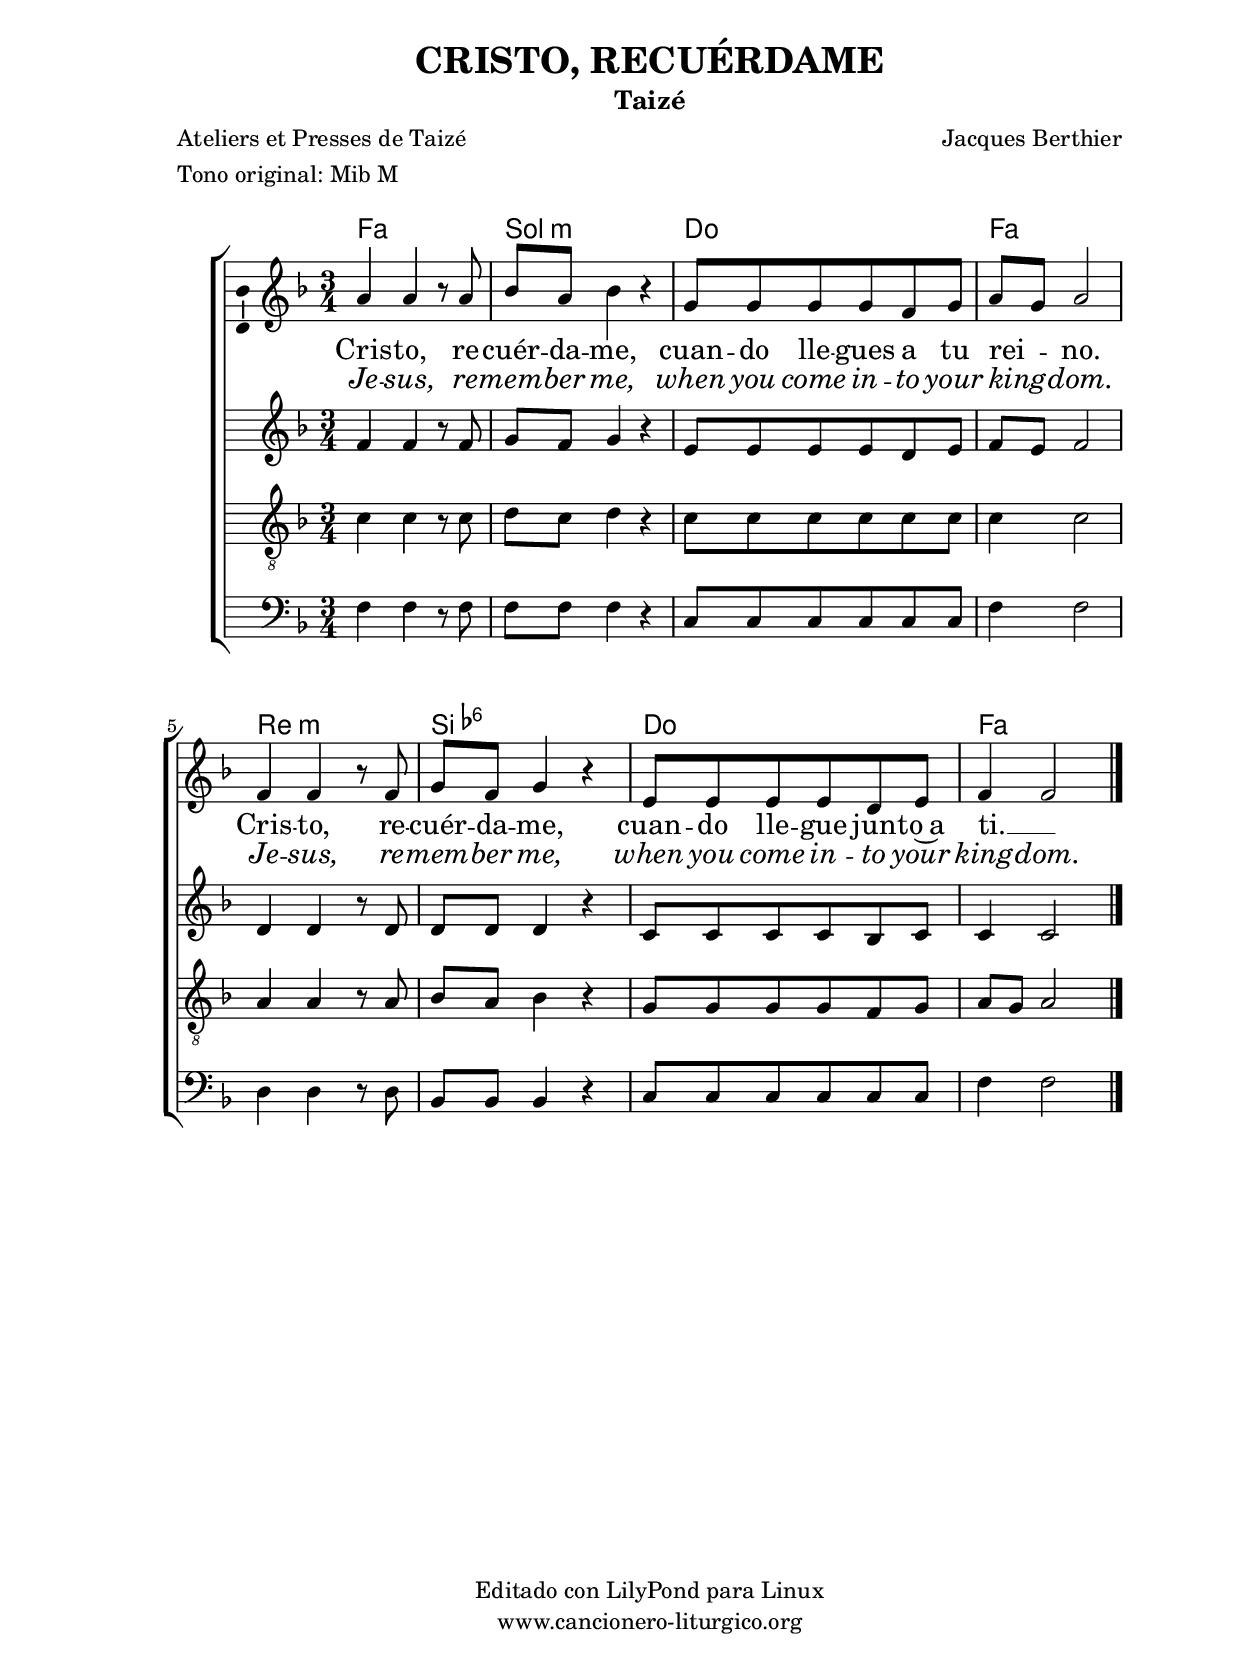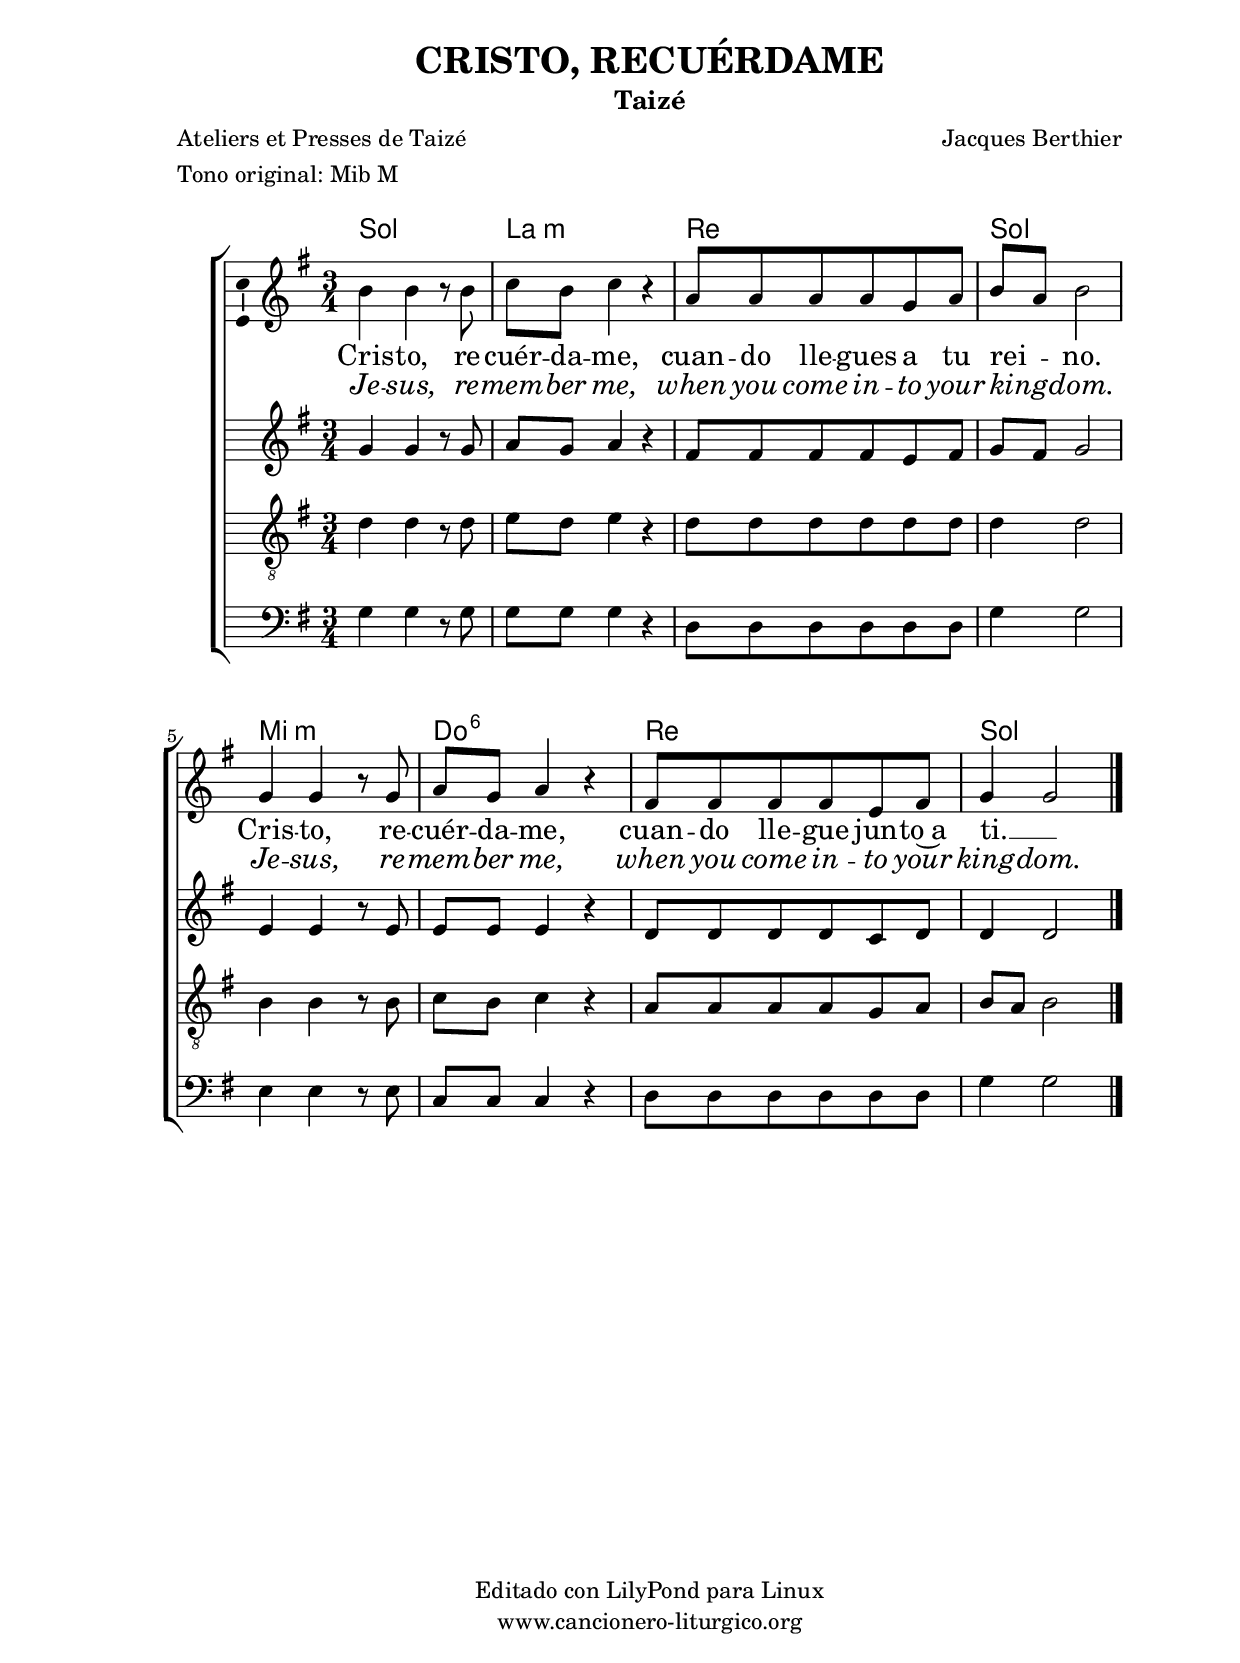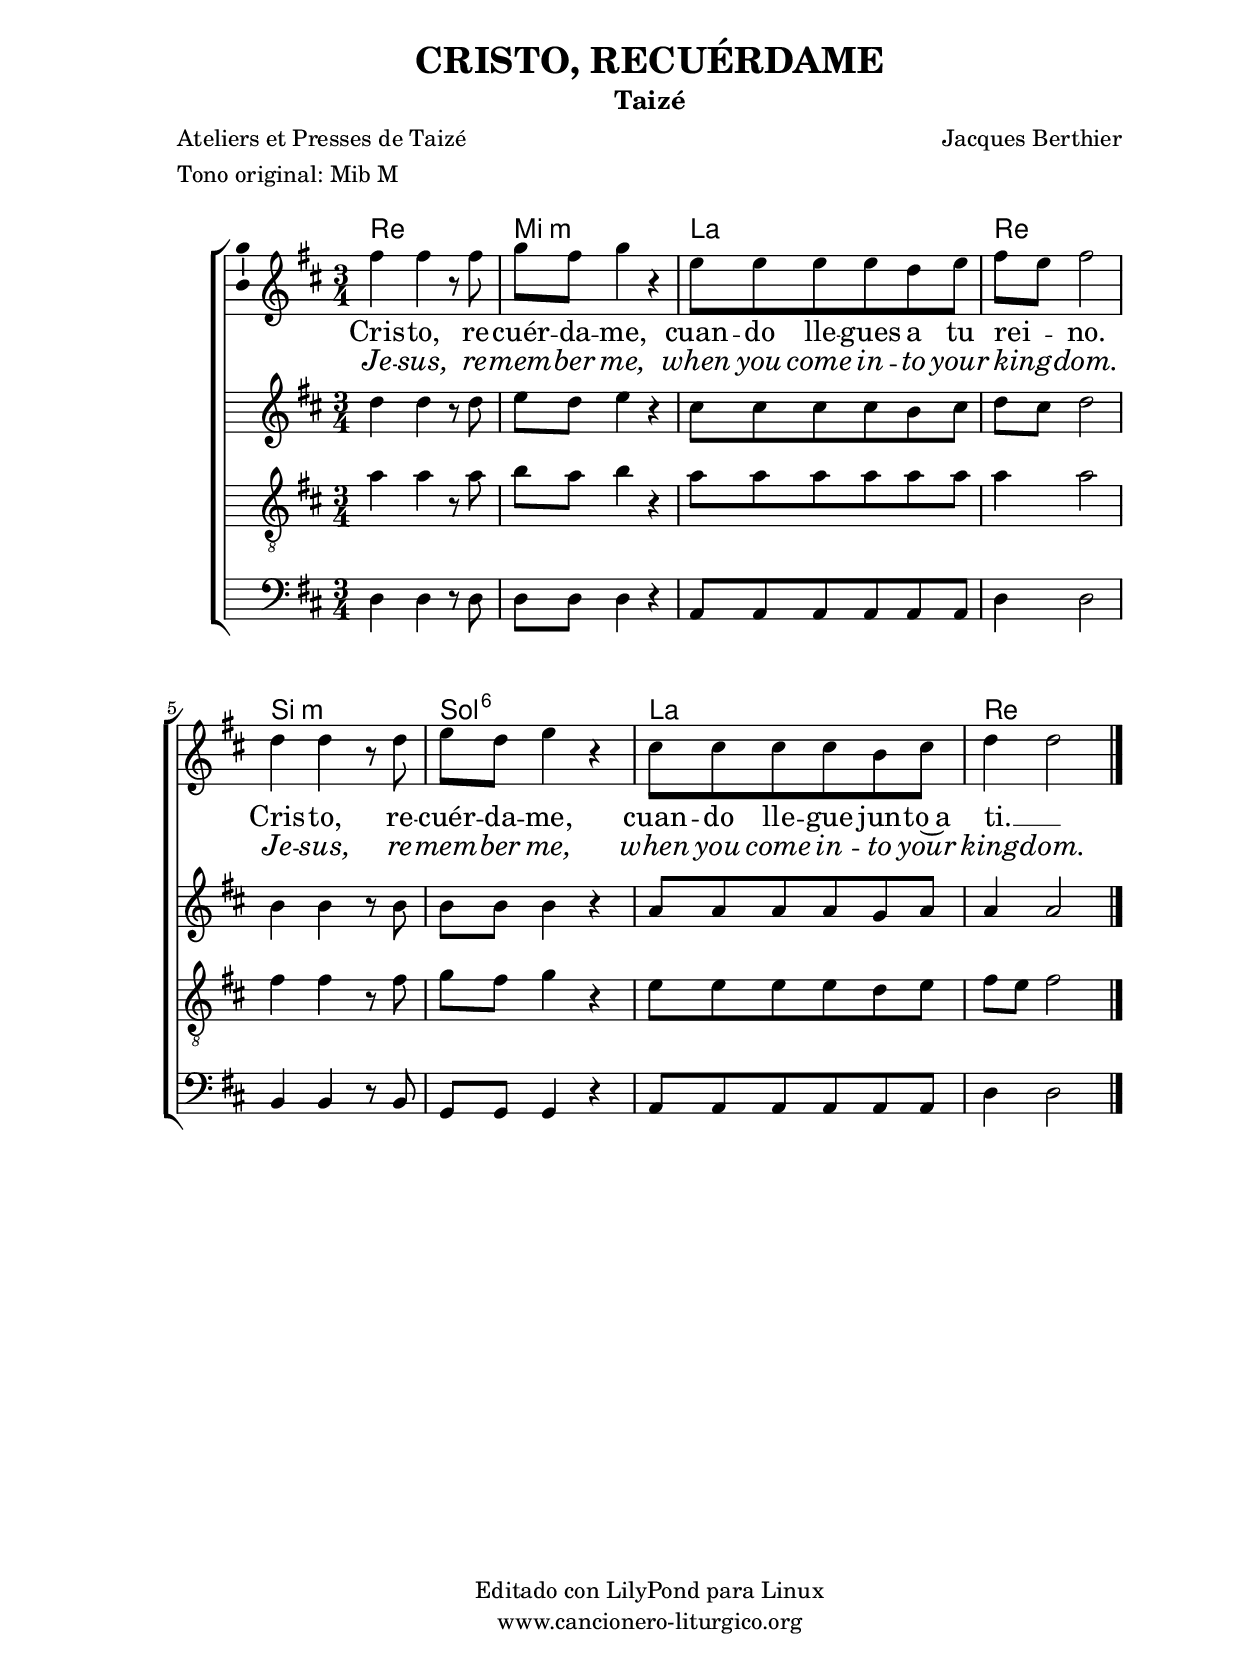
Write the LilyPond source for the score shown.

%
%para convertir .midi en .wav:
%timidity filename.midi -Ow -o finename.wav
%
%
%Para convertir de .wav a .mp3:
%lame -h -m j filename.wav
%
%
%para escuchar el midi:
%timidity nombrefichero.midi
%

italicas=\override LyricText #'font-shape = #'italic

%versión de lilypond para la que se ha escrito esta partitura:
\version "2.16.0"

	%Tamaño papel
	#(set-default-paper-size "a4")
	%Tamaño partitura
	#(set-global-staff-size 20)
	%No responde al pulsar sobre una nota
	#(ly:set-option 'point-and-click #f)

%parámetros del encabezamiento:
\header {
	title = "CRISTO, RECUÉRDAME"
	subtitle = "Taizé"
	composer = "Jacques Berthier"
	poet = "Ateliers et Presses de Taizé"
	meter = "Tono original: Mib M"
	arranger = ""
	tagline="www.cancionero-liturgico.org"
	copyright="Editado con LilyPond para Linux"
	}

%parámetros asociados al papel:
\paper  {
	oddHeaderMarkup = \markup {\fill-line { \on-the-fly #not-first-page \fromproperty #'header:title \on-the-fly #not-first-page \fromproperty #'header:composer }}
	evenHeaderMarkup = \markup {\fill-line { \fromproperty #'header:composer \fromproperty #'header:title }}
	#(set-paper-size "a4")
	print-page-number = ##f
	first-page-number = 1
	print-first-page-number = ##f
%	head-separation = 3.0 \cm
	top-margin = 2.0 \cm
	bottom-margin = 0.5\cm
%%%	bottom-margin = -2.0\cm
	left-margin = 3.0 \cm
	line-width = 16.0 \cm 
	indent = 8\mm
	interscoreline = 2.\mm
	between-system-space = 15\mm
%	para que las partituras no llenen la hoja:
	ragged-bottom = ##t
%	idem para la última hoja:
	ragged-last-bottom = ##f
%	para que las partituras llenen el ancho del papel:
	ragged-last = ##f
	after-title-space = 2.5 \cm
%page-count=1
%system-count=2

	%Flexible Vertical Spacing
%	markup-markup-spacing =
%	#'((basic-distance . 15) (minimum-distance . 15) (padding . 3))
	markup-system-spacing =
	#'((basic-distance . 15) (minimum-distance . 15) (padding . 3))
	system-system-spacing =
	#'((basic-distance . 15) (minimum-distance . 15) (padding . 3))
	score-system-spacing =
	#'((basic-distance . 15) (minimum-distance . 15) (padding . 5))
%	top-system-spacing = % header
%	#'((basic-distance . 8) (minimum-distance . 0) (padding . 0))
%	top-markup-spacing =
%	#'((basic-distance . 20) (minimum-distance . 20) (padding . 0))
	last-bottom-spacing = % footer
	#'((basic-distance . 5) (minimum-distance . 5) (padding . 0))
%	score-markup-spacing =
%	#'((basic-distance . 16) (minimum-distance . 13) (padding . 0))

	}


%parámetros que afectan a toda la partitura:
global =  {
	%clave de sol (G):
	\clef G
	%armadura:
	\transpose ees f
	\key ees \major
	\tempo 4=69
	\set Score.tempoHideNote = ##t
	}


acordes = {
	\italianChords
	\chordmode {
\transpose ees f
\transpose d ees
{

d2. e:m a d b:m g:6 a d

	}
	}
}

melodia = 

\transpose ees f
{
	\relative c''{
	\time 3/4

g4 g r8 g8
aes8 g aes4 r4
f8 f f f ees f
g8 f g2
ees4 ees4 r8 ees8
f8 ees f4 r4
d8 d d d c d
ees4 ees2

\bar "|."
	}
	}

melodiados = 

\transpose ees f
{
	\relative c'{
	\time 3/4

ees4 ees r8 ees8
f8 ees f4 r4
d8 d d d c d
ees8 d ees2
c4 c4 r8 c8
c8 c c4 r4
bes8 bes bes bes aes bes
bes4 bes2

\bar "|."
	}
	}

melodiatres = 

\transpose ees f
{
	\relative c'{
	\time 3/4

\clef "G_8"
%\clef F

bes4 bes r8 bes8
c8 bes c4 r4
bes8 bes bes bes bes bes
bes4 bes2
g4 g4 r8 g8
aes8 g aes4 r4
f8 f f f ees f
g8 f g2

\bar "|."
	}
	}

melodiacuatro = 

\transpose ees f
{
	\relative c{
	\time 3/4

ees4 ees r8 ees8
ees8 ees ees4 r4
bes8 bes bes bes bes bes
ees4 ees2
c4 c4 r8 c8
aes8 aes aes4 r4
bes8 bes bes bes bes bes
ees4 ees2

\bar "|."
	}
	}

texto = \lyricmode {
Cris -- to, re -- cuér -- da -- me, cuan -- do lle -- gues a tu rei -- _ no.
Cris -- to, re -- cuér -- da -- me, cuan -- do lle -- gue jun -- to~a ti. __ _
	}

textodos = \lyricmode {
\italicas
Je -- sus, re -- mem -- ber me, when you come in -- to your king -- _ dom.
Je -- sus, re -- mem -- ber me, when you come in -- to your king -- dom.
	}


acordesStaff = \context ChordNames = acordesStaff <<
	\set chordChanges = ##t
	\acordes
	>>


vozStaff = \context Voice = vozStaff
\with {\consists "Ambitus_engraver"}
<<
%	\set Staff.instrumentName = ""
%	\set Staff.shortInstrumentName = ""
%	\set Staff.midiInstrument = #"clarinet"
%	\set Staff.midiInstrument = #"cello"
%	\set Staff.midiInstrument = #"flute"
	\set Staff.midiInstrument = #"electric guitar (jazz)"
%	\set Staff.midiInstrument = #"english horn"
%	\set Staff.midiInstrument = #"violin"
%	\set Staff.midiInstrument = #"glockenspiel"
	\set Staff.midiMinimumVolume = #0.7
	\set Staff.midiMaximumVolume = #0.9
	\global
	\melodia
	>>

vozdosStaff = \context Voice = vozdosStaff
<<
	\set Staff.instrumentName = ""
	\set Staff.shortInstrumentName = ""
	\override Staff.StaffSymbol #'staff-space = #(magstep -0.35)
	\set Staff.midiInstrument = #"flute"
	\set Staff.midiMinimumVolume = #0.7
	\set Staff.midiMaximumVolume = #0.9
	\global
	\melodiados
	>>

voztresStaff = \context Voice = voztresStaff
<<
	\set Staff.instrumentName = ""
	\set Staff.shortInstrumentName = ""
	\override Staff.StaffSymbol #'staff-space = #(magstep -0.35)
	\set Staff.midiInstrument = #"flute"
	\set Staff.midiMinimumVolume = #0.7
	\set Staff.midiMaximumVolume = #0.9
	\global
%%%	%Cambio a clave de fa (F):
%%%	\clef F
	\melodiatres
	>>

vozcuatroStaff = \context Voice = vozcuatroStaff
<<
	\set Staff.instrumentName = ""
	\set Staff.shortInstrumentName = ""
	\override Staff.StaffSymbol #'staff-space = #(magstep -0.35)
	\set Staff.midiInstrument = #"flute"
	\set Staff.midiMinimumVolume = #0.7
	\set Staff.midiMaximumVolume = #0.9
	\global
	%Cambio a clave de fa (F):
	\clef F
	\melodiacuatro
	>>

textoStaff = \context Lyrics = textoStaff <<
	\lyricsto vozStaff \texto
	>>

textodosStaff = \context Lyrics = textodosStaff <<
	\lyricsto vozStaff \textodos
	>>

\book {
	\score {
		\context ChoirStaff {
%			\override StaffGroup.SystemStartBracket #'collapse-height = #1
%			\override Score.SystemStartBar #'collapse-height = #1
			<<
			\acordesStaff
			\vozStaff
			\textoStaff
			\textodosStaff
			\vozdosStaff
			\voztresStaff
			\vozcuatroStaff
			>>
			}
		\layout {
	    		\context {
				\Lyrics
				\override LyricText #'font-size = #2
				}
	   		 \context {
				\Score
				\override StaffSymbol #'staff-space = #(magstep +3)
				}
			}
		}
	\score {
		\unfoldRepeats
		\context ChoirStaff {
			<<
			\acordesStaff
			\vozStaff
			\vozdosStaff
			\voztresStaff
			\vozcuatroStaff
			>>
			}
		\midi {
	  		\context {
	  			\Score
				tempoWholesPerMinute = #(ly:make-moment 70 4)
				}
			}
		}
	}



#(define output-suffix "C")
\book {
	\score {
		\context ChoirStaff {
%			\override StaffGroup.SystemStartBracket #'collapse-height = #1
%			\override Score.SystemStartBar #'collapse-height = #1
\transpose c d
			<<
			\acordesStaff
			\vozStaff
			\textoStaff
			\textodosStaff
			\vozdosStaff
			\voztresStaff
			\vozcuatroStaff
			>>
			}
		\layout {
	    		\context {
				\Lyrics
				\override LyricText #'font-size = #2
				}
	   		 \context {
				\Score
				\override StaffSymbol #'staff-space = #(magstep +3)
				}
			}
		}
	}

#(define output-suffix "S")
\book {
	\score {
		\context ChoirStaff {
%			\override StaffGroup.SystemStartBracket #'collapse-height = #1
%			\override Score.SystemStartBar #'collapse-height = #1
\transpose c a
			<<
			\acordesStaff
			\vozStaff
			\textoStaff
			\textodosStaff
			\vozdosStaff
			\voztresStaff
\transpose a a,
			\vozcuatroStaff
			>>
			}
		\layout {
	    		\context {
				\Lyrics
				\override LyricText #'font-size = #2
				}
	   		 \context {
				\Score
				\override StaffSymbol #'staff-space = #(magstep +3)
				}
			}
		}
	}


